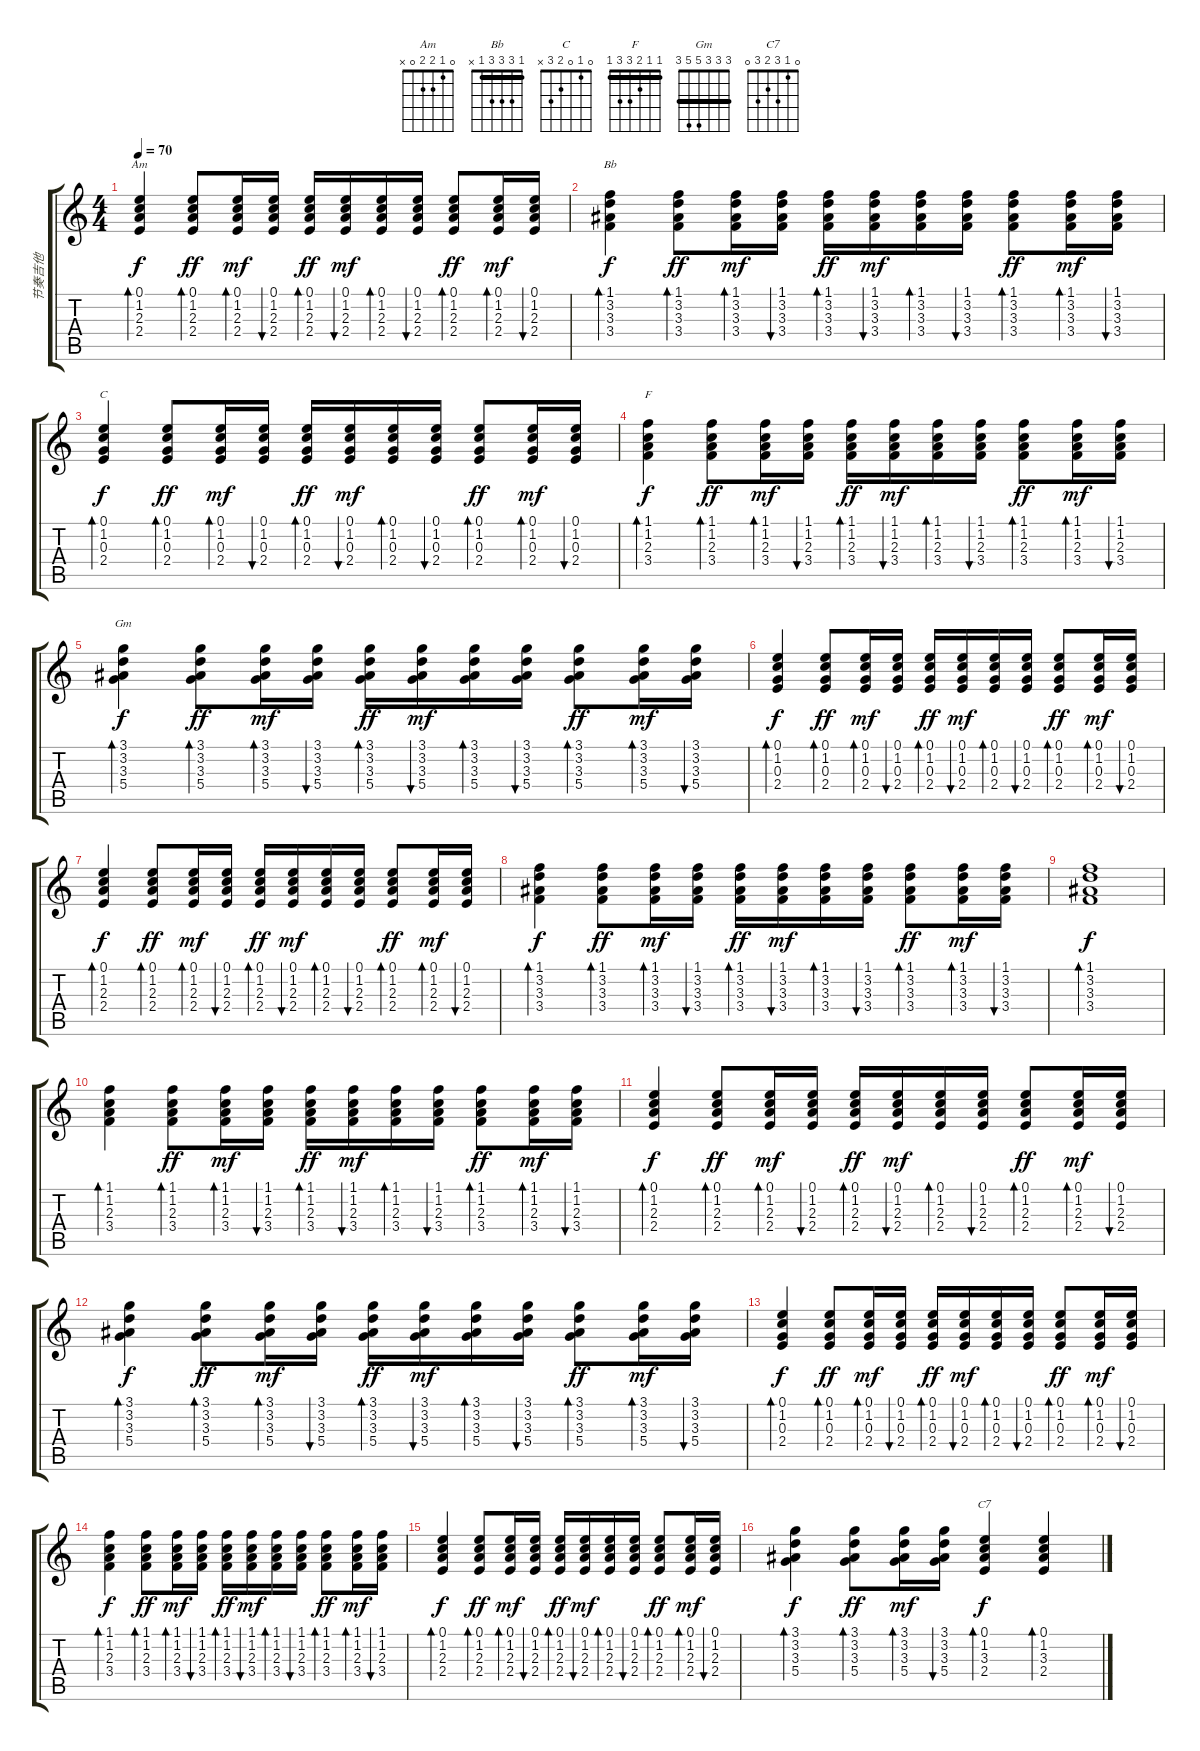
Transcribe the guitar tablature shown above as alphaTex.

\track ("节奏吉他" "节奏吉他") {instrument acousticguitarsteel}
\staff {score tabs}
\tuning (E4 B3 G3 D3 A2 E2) {hide}
\chord ("Am" 0 1 2 2 0 x)
\chord ("Bb" 1 3 3 3 1 x) {barre 1}
\chord ("C" 0 1 0 2 3 x)
\chord ("F" 1 1 2 3 3 1) {barre 1}
\chord ("Gm" 3 3 3 5 5 3) {barre 3}
\chord ("C7" 0 1 3 2 3 0)
\ts (4 4)
\tempo 70
\clef g2
\ks c
(0.1 1.2 2.3 2.4).4{bd 60 ch "Am" dy f} (0.1 1.2 2.3 2.4).8{bd 60 dy ff} (0.1 1.2 2.3 2.4).16{bd 60 dy mf} (0.1 1.2 2.3 2.4).16{bu 60} (0.1 1.2 2.3 2.4).16{bd 60 dy ff} (0.1 1.2 2.3 2.4).16{bu 60 dy mf} (0.1 1.2 2.3 2.4).16{bd 60} (0.1 1.2 2.3 2.4).16{bu 60} (0.1 1.2 2.3 2.4).8{bd 60 dy ff} (0.1 1.2 2.3 2.4).16{bd 60 dy mf} (0.1 1.2 2.3 2.4).16{bu 60} |
(1.1 3.2 3.3 3.4).4{bd 60 ch "Bb" dy f} (1.1 3.2 3.3 3.4).8{bd 60 dy ff} (1.1 3.2 3.3 3.4).16{bd 60 dy mf} (1.1 3.2 3.3 3.4).16{bu 60} (1.1 3.2 3.3 3.4).16{bd 60 dy ff} (1.1 3.2 3.3 3.4).16{bu 60 dy mf} (1.1 3.2 3.3 3.4).16{bd 60} (1.1 3.2 3.3 3.4).16{bu 60} (1.1 3.2 3.3 3.4).8{bd 60 dy ff} (1.1 3.2 3.3 3.4).16{bd 60 dy mf} (1.1 3.2 3.3 3.4).16{bu 60} |
(0.1 1.2 0.3 2.4).4{bd 60 ch "C" dy f} (0.1 1.2 0.3 2.4).8{bd 60 dy ff} (0.1 1.2 0.3 2.4).16{bd 60 dy mf} (0.1 1.2 0.3 2.4).16{bu 60} (0.1 1.2 0.3 2.4).16{bd 60 dy ff} (0.1 1.2 0.3 2.4).16{bu 60 dy mf} (0.1 1.2 0.3 2.4).16{bd 60} (0.1 1.2 0.3 2.4).16{bu 60} (0.1 1.2 0.3 2.4).8{bd 60 dy ff} (0.1 1.2 0.3 2.4).16{bd 60 dy mf} (0.1 1.2 0.3 2.4).16{bu 60} |
(1.1 1.2 2.3 3.4).4{bd 60 ch "F" dy f} (1.1 1.2 2.3 3.4).8{bd 60 dy ff} (1.1 1.2 2.3 3.4).16{bd 60 dy mf} (1.1 1.2 2.3 3.4).16{bu 60} (1.1 1.2 2.3 3.4).16{bd 60 dy ff} (1.1 1.2 2.3 3.4).16{bu 60 dy mf} (1.1 1.2 2.3 3.4).16{bd 60} (1.1 1.2 2.3 3.4).16{bu 60} (1.1 1.2 2.3 3.4).8{bd 60 dy ff} (1.1 1.2 2.3 3.4).16{bd 60 dy mf} (1.1 1.2 2.3 3.4).16{bu 60} |
(3.1 3.2 3.3 5.4).4{bd 60 ch "Gm" dy f} (3.1 3.2 3.3 5.4).8{bd 60 dy ff} (3.1 3.2 3.3 5.4).16{bd 60 dy mf} (3.1 3.2 3.3 5.4).16{bu 60} (3.1 3.2 3.3 5.4).16{bd 60 dy ff} (3.1 3.2 3.3 5.4).16{bu 60 dy mf} (3.1 3.2 3.3 5.4).16{bd 60} (3.1 3.2 3.3 5.4).16{bu 60} (3.1 3.2 3.3 5.4).8{bd 60 dy ff} (3.1 3.2 3.3 5.4).16{bd 60 dy mf} (3.1 3.2 3.3 5.4).16{bu 60} |
(0.1 1.2 0.3 2.4).4{bd 60 dy f} (0.1 1.2 0.3 2.4).8{bd 60 dy ff} (0.1 1.2 0.3 2.4).16{bd 60 dy mf} (0.1 1.2 0.3 2.4).16{bu 60} (0.1 1.2 0.3 2.4).16{bd 60 dy ff} (0.1 1.2 0.3 2.4).16{bu 60 dy mf} (0.1 1.2 0.3 2.4).16{bd 60} (0.1 1.2 0.3 2.4).16{bu 60} (0.1 1.2 0.3 2.4).8{bd 60 dy ff} (0.1 1.2 0.3 2.4).16{bd 60 dy mf} (0.1 1.2 0.3 2.4).16{bu 60} |
(0.1 1.2 2.3 2.4).4{bd 60 dy f} (0.1 1.2 2.3 2.4).8{bd 60 dy ff} (0.1 1.2 2.3 2.4).16{bd 60 dy mf} (0.1 1.2 2.3 2.4).16{bu 60} (0.1 1.2 2.3 2.4).16{bd 60 dy ff} (0.1 1.2 2.3 2.4).16{bu 60 dy mf} (0.1 1.2 2.3 2.4).16{bd 60} (0.1 1.2 2.3 2.4).16{bu 60} (0.1 1.2 2.3 2.4).8{bd 60 dy ff} (0.1 1.2 2.3 2.4).16{bd 60 dy mf} (0.1 1.2 2.3 2.4).16{bu 60} |
(1.1 3.2 3.3 3.4).4{bd 60 dy f} (1.1 3.2 3.3 3.4).8{bd 60 dy ff} (1.1 3.2 3.3 3.4).16{bd 60 dy mf} (1.1 3.2 3.3 3.4).16{bu 60} (1.1 3.2 3.3 3.4).16{bd 60 dy ff} (1.1 3.2 3.3 3.4).16{bu 60 dy mf} (1.1 3.2 3.3 3.4).16{bd 60} (1.1 3.2 3.3 3.4).16{bu 60} (1.1 3.2 3.3 3.4).8{bd 60 dy ff} (1.1 3.2 3.3 3.4).16{bd 60 dy mf} (1.1 3.2 3.3 3.4).16{bu 60} |
(1.1 3.2 3.3 3.4).1{bd 240 dy f} |
(1.1 1.2 2.3 3.4).4{bd 60} (1.1 1.2 2.3 3.4).8{bd 60 dy ff} (1.1 1.2 2.3 3.4).16{bd 60 dy mf} (1.1 1.2 2.3 3.4).16{bu 60} (1.1 1.2 2.3 3.4).16{bd 60 dy ff} (1.1 1.2 2.3 3.4).16{bu 60 dy mf} (1.1 1.2 2.3 3.4).16{bd 60} (1.1 1.2 2.3 3.4).16{bu 60} (1.1 1.2 2.3 3.4).8{bd 60 dy ff} (1.1 1.2 2.3 3.4).16{bd 60 dy mf} (1.1 1.2 2.3 3.4).16{bu 60} |
(0.1 1.2 2.3 2.4).4{bd 60 dy f} (0.1 1.2 2.3 2.4).8{bd 60 dy ff} (0.1 1.2 2.3 2.4).16{bd 60 dy mf} (0.1 1.2 2.3 2.4).16{bu 60} (0.1 1.2 2.3 2.4).16{bd 60 dy ff} (0.1 1.2 2.3 2.4).16{bu 60 dy mf} (0.1 1.2 2.3 2.4).16{bd 60} (0.1 1.2 2.3 2.4).16{bu 60} (0.1 1.2 2.3 2.4).8{bd 60 dy ff} (0.1 1.2 2.3 2.4).16{bd 60 dy mf} (0.1 1.2 2.3 2.4).16{bu 60} |
(3.1 3.2 3.3 5.4).4{bd 60 dy f} (3.1 3.2 3.3 5.4).8{bd 60 dy ff} (3.1 3.2 3.3 5.4).16{bd 60 dy mf} (3.1 3.2 3.3 5.4).16{bu 60} (3.1 3.2 3.3 5.4).16{bd 60 dy ff} (3.1 3.2 3.3 5.4).16{bu 60 dy mf} (3.1 3.2 3.3 5.4).16{bd 60} (3.1 3.2 3.3 5.4).16{bu 60} (3.1 3.2 3.3 5.4).8{bd 60 dy ff} (3.1 3.2 3.3 5.4).16{bd 60 dy mf} (3.1 3.2 3.3 5.4).16{bu 60} |
(0.1 1.2 0.3 2.4).4{bd 60 dy f} (0.1 1.2 0.3 2.4).8{bd 60 dy ff} (0.1 1.2 0.3 2.4).16{bd 60 dy mf} (0.1 1.2 0.3 2.4).16{bu 60} (0.1 1.2 0.3 2.4).16{bd 60 dy ff} (0.1 1.2 0.3 2.4).16{bu 60 dy mf} (0.1 1.2 0.3 2.4).16{bd 60} (0.1 1.2 0.3 2.4).16{bu 60} (0.1 1.2 0.3 2.4).8{bd 60 dy ff} (0.1 1.2 0.3 2.4).16{bd 60 dy mf} (0.1 1.2 0.3 2.4).16{bu 60} |
(1.1 1.2 2.3 3.4).4{bd 60 dy f} (1.1 1.2 2.3 3.4).8{bd 60 dy ff} (1.1 1.2 2.3 3.4).16{bd 60 dy mf} (1.1 1.2 2.3 3.4).16{bu 60} (1.1 1.2 2.3 3.4).16{bd 60 dy ff} (1.1 1.2 2.3 3.4).16{bu 60 dy mf} (1.1 1.2 2.3 3.4).16{bd 60} (1.1 1.2 2.3 3.4).16{bu 60} (1.1 1.2 2.3 3.4).8{bd 60 dy ff} (1.1 1.2 2.3 3.4).16{bd 60 dy mf} (1.1 1.2 2.3 3.4).16{bu 60} |
(0.1 1.2 2.3 2.4).4{bd 60 dy f} (0.1 1.2 2.3 2.4).8{bd 60 dy ff} (0.1 1.2 2.3 2.4).16{bd 60 dy mf} (0.1 1.2 2.3 2.4).16{bu 60} (0.1 1.2 2.3 2.4).16{bd 60 dy ff} (0.1 1.2 2.3 2.4).16{bu 60 dy mf} (0.1 1.2 2.3 2.4).16{bd 60} (0.1 1.2 2.3 2.4).16{bu 60} (0.1 1.2 2.3 2.4).8{bd 60 dy ff} (0.1 1.2 2.3 2.4).16{bd 60 dy mf} (0.1 1.2 2.3 2.4).16{bu 60} |
(3.1 3.2 3.3 5.4).4{bd 60 dy f} (3.1 3.2 3.3 5.4).8{bd 60 dy ff} (3.1 3.2 3.3 5.4).16{bd 60 dy mf} (3.1 3.2 3.3 5.4).16{bu 60} (0.1 1.2 3.3 2.4).4{bd 60 ch "C7" dy f} (0.1 1.2 3.3 2.4).4{bd 60}
